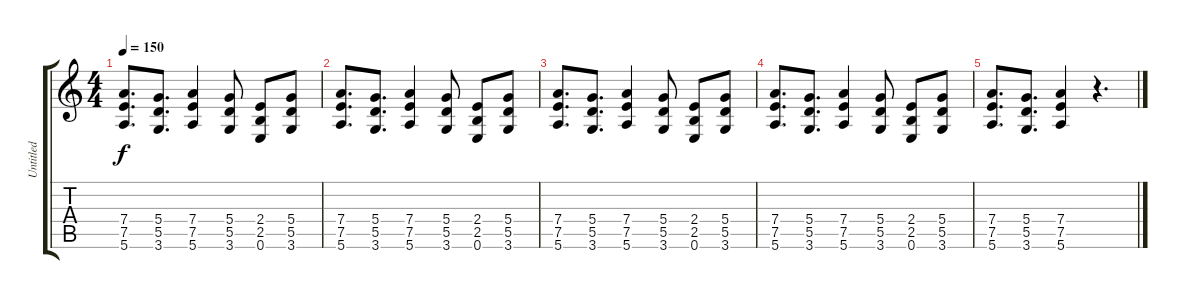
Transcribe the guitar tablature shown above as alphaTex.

\track ("Untitled" "Untitled") {instrument overdrivenguitar}
\staff {score tabs}
\tuning (E4 B3 G3 D3 A2 E2) {hide}
\ts (4 4)
\tempo 150
\clef g2
\ks c
(7.4 7.5 5.6).8{d dy f} (5.4 5.5 3.6).8{d} (7.4 7.5 5.6).4 (5.4 5.5 3.6).8 (2.4 2.5 0.6).8 (5.4 5.5 3.6).8 |
(7.4 7.5 5.6).8{d} (5.4 5.5 3.6).8{d} (7.4 7.5 5.6).4 (5.4 5.5 3.6).8 (2.4 2.5 0.6).8 (5.4 5.5 3.6).8 |
(7.4 7.5 5.6).8{d} (5.4 5.5 3.6).8{d} (7.4 7.5 5.6).4 (5.4 5.5 3.6).8 (2.4 2.5 0.6).8 (5.4 5.5 3.6).8 |
(7.4 7.5 5.6).8{d} (5.4 5.5 3.6).8{d} (7.4 7.5 5.6).4 (5.4 5.5 3.6).8 (2.4 2.5 0.6).8 (5.4 5.5 3.6).8 |
(7.4 7.5 5.6).8{d} (5.4 5.5 3.6).8{d} (7.4 7.5 5.6).4 r.4{d}
